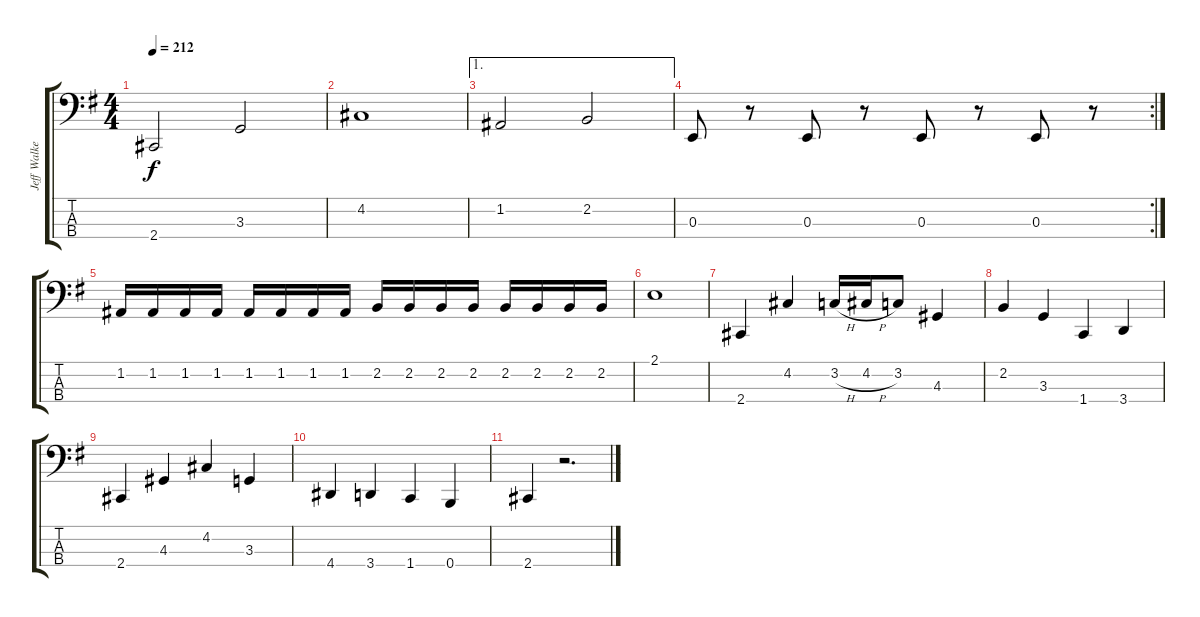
\track ("Jeff Walker" "Jeff Walke") {instrument electricbasspick}
\staff {score tabs}
\tuning (D2 A1 E1 B0) {hide}
\ts (4 4)
\tempo 212
\clef f4
\ks g
2.4.2{dy f} 3.3.2 |
4.2.1 |
\ae 1
1.2.2 2.2.2 |
\rc 2
0.3.8 r.8 0.3.8 r.8 0.3.8 r.8 0.3.8 r.8 |
1.2.16 1.2.16 1.2.16 1.2.16 1.2.16 1.2.16 1.2.16 1.2.16 2.2.16 2.2.16 2.2.16 2.2.16 2.2.16 2.2.16 2.2.16 2.2.16 |
2.1.1 |
2.4.4 4.2.4 3.2{h}.16 4.2{h}.16 3.2.8 4.3.4 |
2.2.4 3.3.4 1.4.4 3.4.4 |
2.4.4 4.3.4 4.2.4 3.3.4 |
4.4.4 3.4.4 1.4.4 0.4.4 |
2.4.4 r.2{d}
